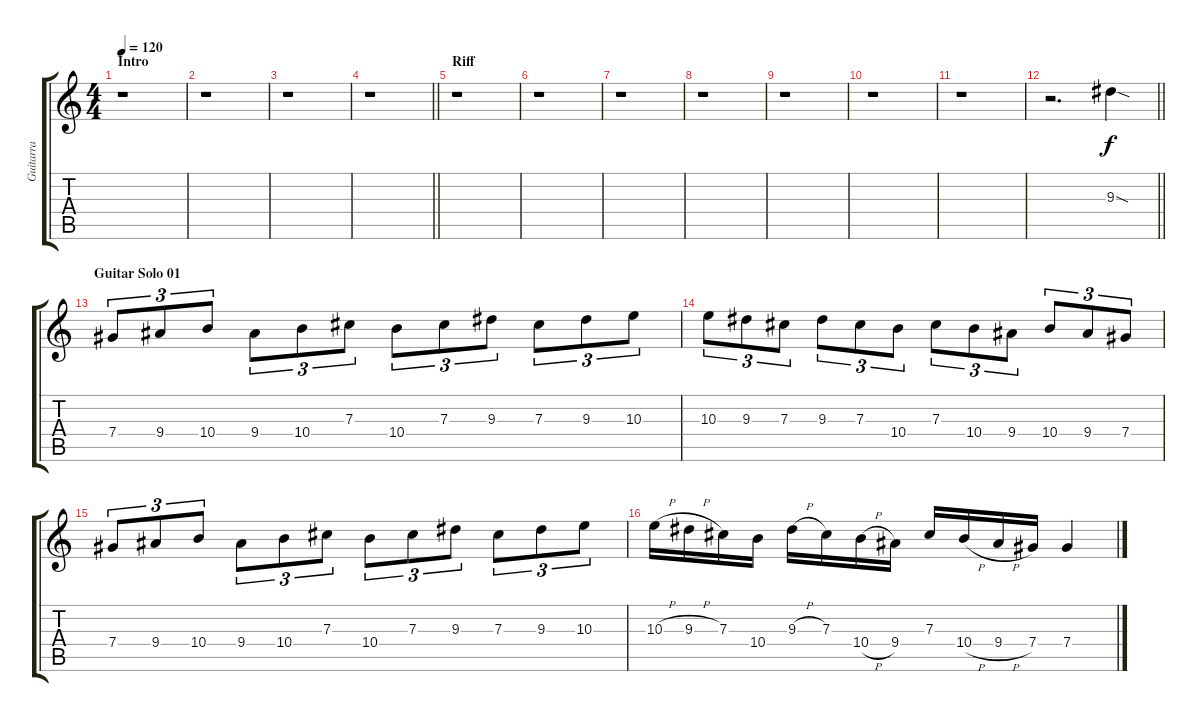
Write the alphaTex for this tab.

\track ("Guitarra" "Guitarra") {instrument overdrivenguitar}
\staff {score tabs}
\tuning (Eb4 Bb3 Gb3 Db3 Ab2 Eb2) {hide}
\ts (4 4)
\section ("" "Intro")
\tempo 120
\tempo 165
\tempo 120
\clef g2
\ks c
r.1{dy f instrument overdrivenguitar} |
r.1 |
r.1 |
\barLineRight lightlight
r.1 |
\section ("" "Riff")
r.1 |
r.1 |
r.1 |
r.1 |
r.1 |
r.1 |
r.1 |
\barLineRight lightlight
r.2{d} 9.3{sod}.4 |
\section ("" "Guitar Solo 01")
7.4.8{tu (3 2)} 9.4.8{tu (3 2)} 10.4.8{tu (3 2)} 9.4.8{tu (3 2)} 10.4.8{tu (3 2)} 7.3.8{tu (3 2)} 10.4.8{tu (3 2)} 7.3.8{tu (3 2)} 9.3.8{tu (3 2)} 7.3.8{tu (3 2)} 9.3.8{tu (3 2)} 10.3.8{tu (3 2)} |
10.3.8{tu (3 2)} 9.3.8{tu (3 2)} 7.3.8{tu (3 2)} 9.3.8{tu (3 2)} 7.3.8{tu (3 2)} 10.4.8{tu (3 2)} 7.3.8{tu (3 2)} 10.4.8{tu (3 2)} 9.4.8{tu (3 2)} 10.4.8{tu (3 2)} 9.4.8{tu (3 2)} 7.4.8{tu (3 2)} |
7.4.8{tu (3 2)} 9.4.8{tu (3 2)} 10.4.8{tu (3 2)} 9.4.8{tu (3 2)} 10.4.8{tu (3 2)} 7.3.8{tu (3 2)} 10.4.8{tu (3 2)} 7.3.8{tu (3 2)} 9.3.8{tu (3 2)} 7.3.8{tu (3 2)} 9.3.8{tu (3 2)} 10.3.8{tu (3 2)} |
10.3{h}.16 9.3{h}.16 7.3.16 10.4.16 9.3{h}.16 7.3.16 10.4{h}.16 9.4.16 7.3.16 10.4{h}.16 9.4{h}.16 7.4.16 7.4.4
